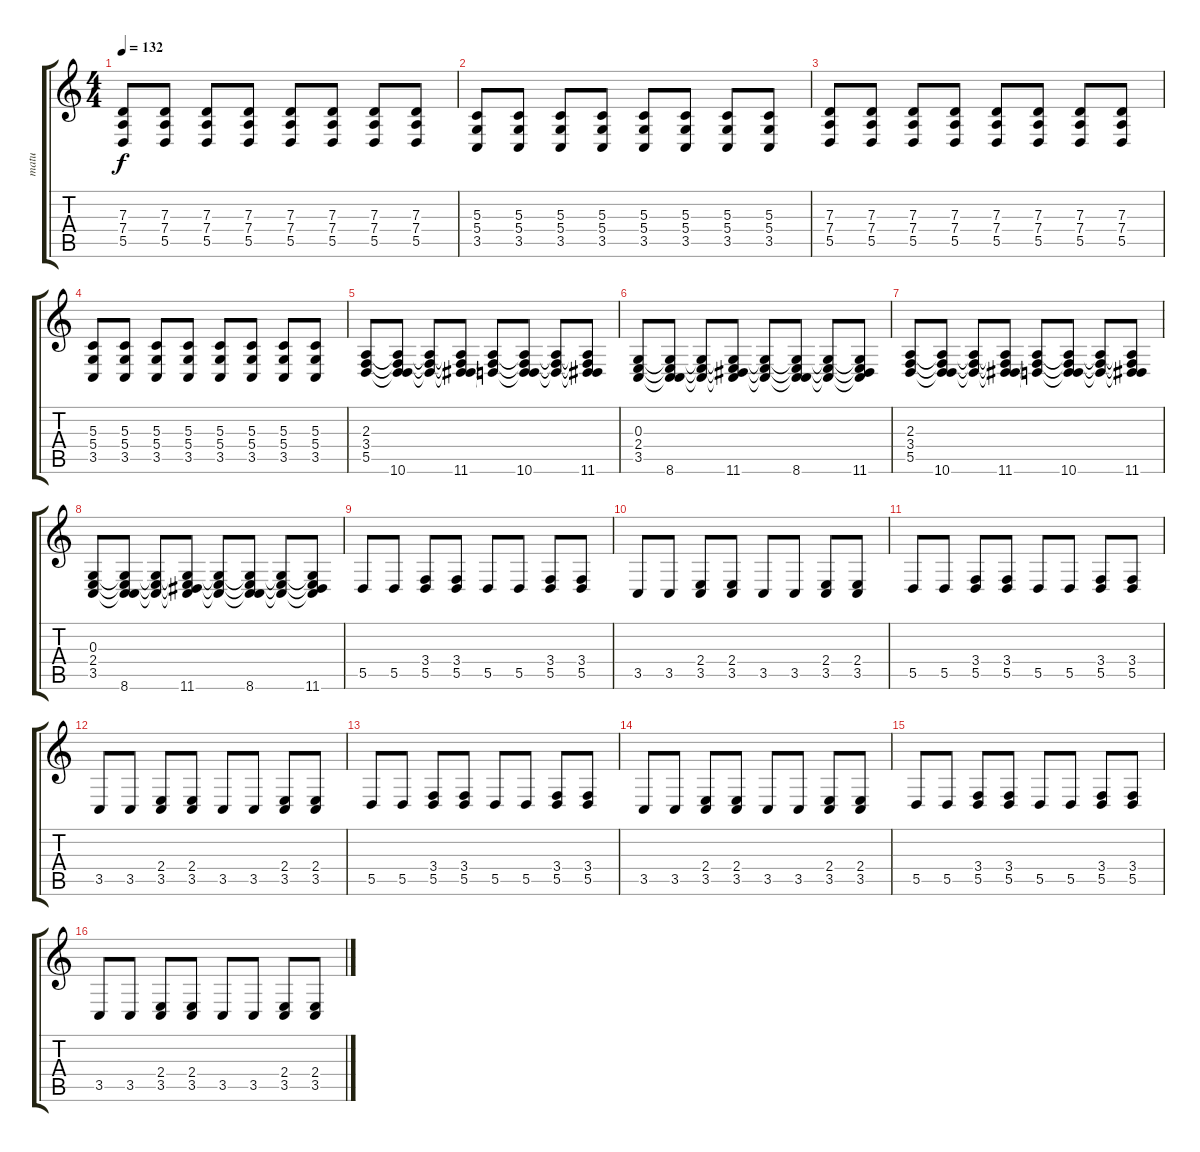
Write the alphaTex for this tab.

\track ("matu" "matu") {instrument stringensemble1}
\staff {score tabs}
\tuning (E4 B3 G3 D3 A2 E2) {hide}
\ts (4 4)
\tempo 132
\clef g2
\ks c
(7.3 7.4 5.5).8{dy f} (7.3 7.4 5.5).8 (7.3 7.4 5.5).8 (7.3 7.4 5.5).8 (7.3 7.4 5.5).8 (7.3 7.4 5.5).8 (7.3 7.4 5.5).8 (7.3 7.4 5.5).8 |
(5.3 5.4 3.5).8 (5.3 5.4 3.5).8 (5.3 5.4 3.5).8 (5.3 5.4 3.5).8 (5.3 5.4 3.5).8 (5.3 5.4 3.5).8 (5.3 5.4 3.5).8 (5.3 5.4 3.5).8 |
(7.3 7.4 5.5).8 (7.3 7.4 5.5).8 (7.3 7.4 5.5).8 (7.3 7.4 5.5).8 (7.3 7.4 5.5).8 (7.3 7.4 5.5).8 (7.3 7.4 5.5).8 (7.3 7.4 5.5).8 |
(5.3 5.4 3.5).8 (5.3 5.4 3.5).8 (5.3 5.4 3.5).8 (5.3 5.4 3.5).8 (5.3 5.4 3.5).8 (5.3 5.4 3.5).8 (5.3 5.4 3.5).8 (5.3 5.4 3.5).8 |
(2.3 3.4 5.5).8 (2.3{t} 3.4{t} 5.5{t} 10.6).8 (2.3{t} 3.4{t} 5.5{t}).8 (2.3{t} 3.4{t} 5.5{t} 11.6).8 (2.3{t} 3.4{t} 5.5{t}).8 (2.3{t} 3.4{t} 5.5{t} 10.6).8 (2.3{t} 3.4{t} 5.5{t}).8 (2.3{t} 3.4{t} 5.5{t} 11.6).8 |
(0.3 2.4 3.5).8 (0.3{t} 2.4{t} 3.5{t} 8.6).8 (0.3{t} 2.4{t} 3.5{t}).8 (0.3{t} 2.4{t} 3.5{t} 11.6).8 (0.3{t} 2.4{t} 3.5{t}).8 (0.3{t} 2.4{t} 3.5{t} 8.6).8 (0.3{t} 2.4{t} 3.5{t}).8 (0.3{t} 2.4{t} 3.5{t} 11.6).8 |
(2.3 3.4 5.5).8 (2.3{t} 3.4{t} 5.5{t} 10.6).8 (2.3{t} 3.4{t} 5.5{t}).8 (2.3{t} 3.4{t} 5.5{t} 11.6).8 (2.3{t} 3.4{t} 5.5{t}).8 (2.3{t} 3.4{t} 5.5{t} 10.6).8 (2.3{t} 3.4{t} 5.5{t}).8 (2.3{t} 3.4{t} 5.5{t} 11.6).8 |
(0.3 2.4 3.5).8 (0.3{t} 2.4{t} 3.5{t} 8.6).8 (0.3{t} 2.4{t} 3.5{t}).8 (0.3{t} 2.4{t} 3.5{t} 11.6).8 (0.3{t} 2.4{t} 3.5{t}).8 (0.3{t} 2.4{t} 3.5{t} 8.6).8 (0.3{t} 2.4{t} 3.5{t}).8 (0.3{t} 2.4{t} 3.5{t} 11.6).8 |
5.5.8 5.5.8 (3.4 5.5).8 (3.4 5.5).8 5.5.8 5.5.8 (3.4 5.5).8 (3.4 5.5).8 |
3.5.8 3.5.8 (2.4 3.5).8 (2.4 3.5).8 3.5.8 3.5.8 (2.4 3.5).8 (2.4 3.5).8 |
5.5.8 5.5.8 (3.4 5.5).8 (3.4 5.5).8 5.5.8 5.5.8 (3.4 5.5).8 (3.4 5.5).8 |
3.5.8 3.5.8 (2.4 3.5).8 (2.4 3.5).8 3.5.8 3.5.8 (2.4 3.5).8 (2.4 3.5).8 |
5.5.8 5.5.8 (3.4 5.5).8 (3.4 5.5).8 5.5.8 5.5.8 (3.4 5.5).8 (3.4 5.5).8 |
3.5.8 3.5.8 (2.4 3.5).8 (2.4 3.5).8 3.5.8 3.5.8 (2.4 3.5).8 (2.4 3.5).8 |
5.5.8 5.5.8 (3.4 5.5).8 (3.4 5.5).8 5.5.8 5.5.8 (3.4 5.5).8 (3.4 5.5).8 |
3.5.8 3.5.8 (2.4 3.5).8 (2.4 3.5).8 3.5.8 3.5.8 (2.4 3.5).8 (2.4 3.5).8
